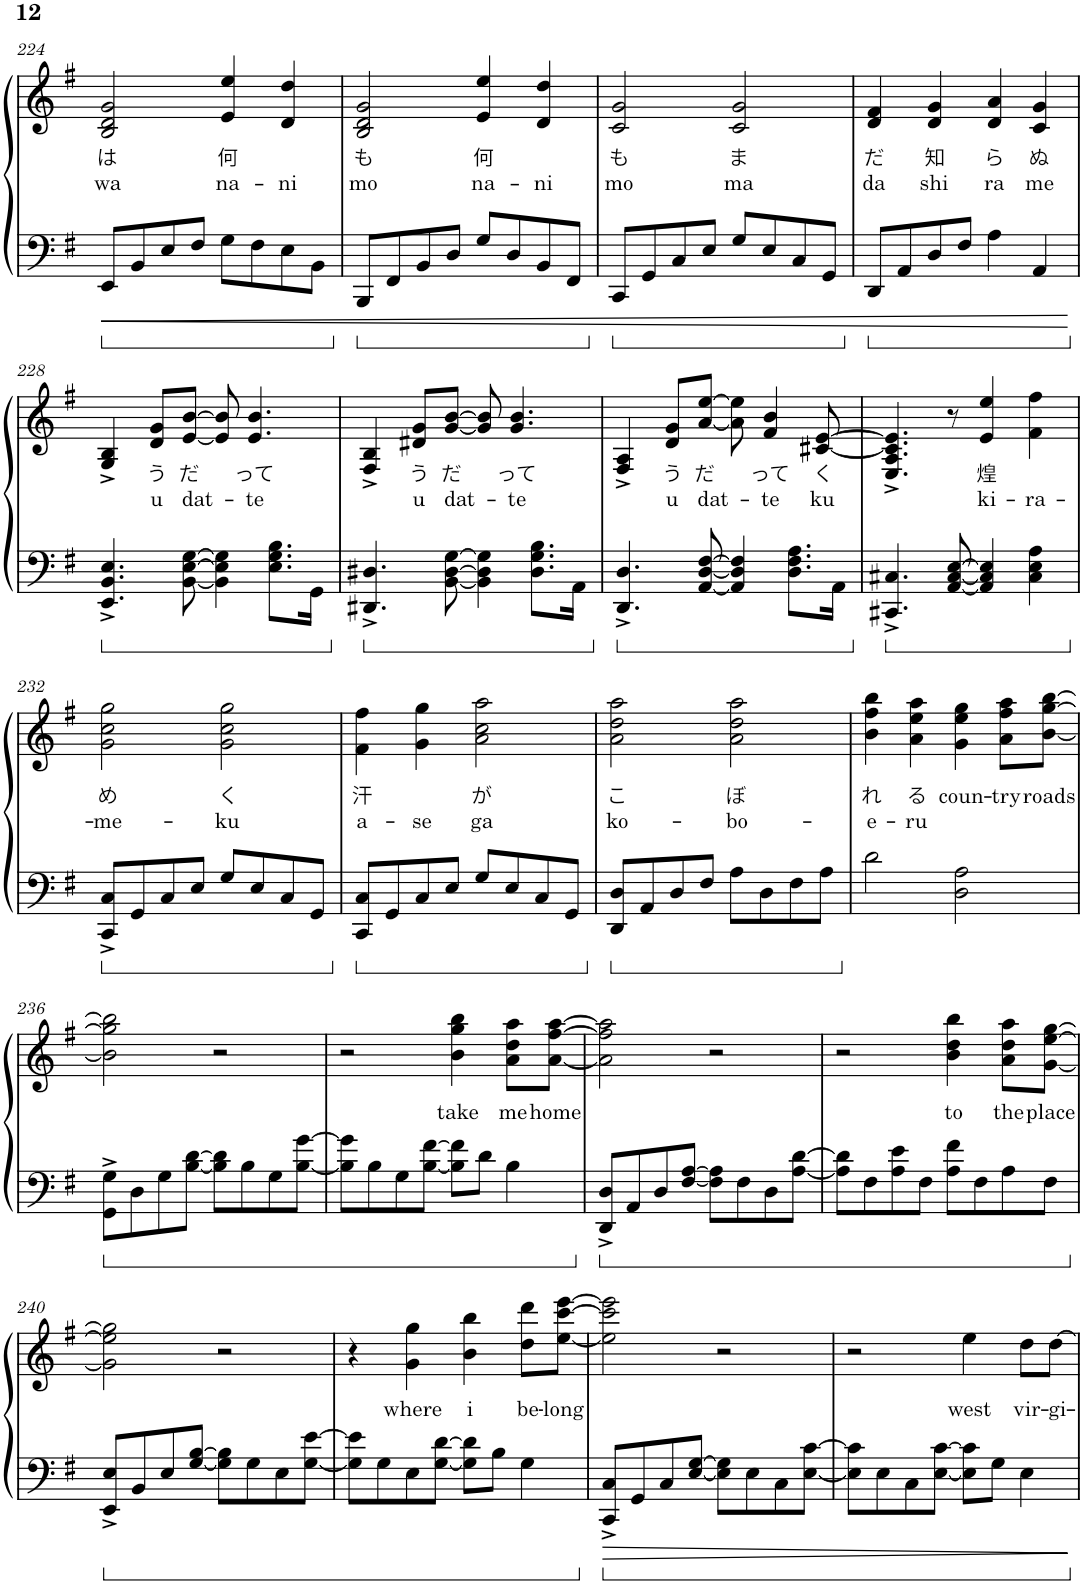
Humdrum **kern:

**kern	**kern	**text	**text
*part1	*part1	*part1	*part1
*staff2	*staff1	*staff1	*staff1
*I"Piano	*	*	*
*I'Pno.	*	*	*
!!LO:PB:g=z
*clefF4	*clefG2	*	*
*k[f#]	*k[f#]	*	*
*M4/4	*M4/4	*	*
=224	=224	=224	=224
!	!	!LO:LY:b	!LO:LY:b
8EE/L	2B/ 2d/ 2g/	は	wa
8BB/	.	.	.
8E/	.	.	.
8F#/J	.	.	.
!	!	!LO:LY:b	!LO:LY:b
8G\L	4e/ 4ee/	何	na-
8F#\	.	.	.
!	!	!	!LO:LY:b
8E\	4d/ 4dd/	.	-ni
8BB\J	.	.	.
=225	=225	=225	=225
!	!	!LO:LY:b	!LO:LY:b
8BBB/L	2B/ 2d/ 2g/	も	mo
8FF#/	.	.	.
8BB/	.	.	.
8D/J	.	.	.
!	!	!LO:LY:b	!LO:LY:b
8G/L	4e/ 4ee/	何	na-
8D/	.	.	.
!	!	!	!LO:LY:b
8BB/	4d/ 4dd/	.	-ni
8FF#/J	.	.	.
=226	=226	=226	=226
!	!	!LO:LY:b	!LO:LY:b
8CC/L	2c/ 2g/	も	mo
8GG/	.	.	.
8C/	.	.	.
8E/J	.	.	.
!	!	!LO:LY:b	!LO:LY:b
8G/L	2c/ 2g/	ま	ma
8E/	.	.	.
8C/	.	.	.
8GG/J	.	.	.
=227	=227	=227	=227
!	!	!LO:LY:b	!LO:LY:b
8DD/L	4d/ 4f#/	だ	da
8AA/	.	.	.
!	!	!LO:LY:b	!LO:LY:b
8D/	4d/ 4g/	知	shi
8F#/J	.	.	.
!	!	!LO:LY:b	!LO:LY:b
4A\	4d/ 4a/	ら	ra
!	!	!LO:LY:b	!LO:LY:b
4AA/	4c/ 4g/	ぬ	me
!!LO:LB:g=z
=228	=228	=228	=228
4.EE/^ 4.BB/^ 4.E/^	4G/^ 4B/^	.	.
!	!	!LO:LY:b	!LO:LY:b
.	8d/ 8g/L	う	u
!	!	!LO:LY:b	!LO:LY:b
[8BB\ [8E\ [8G\	[8e/ [8b/J	だ	dat-
4BB\] 4E\] 4G\]	8e/] 8b/]	.	.
!	!	!LO:LY:b	!LO:LY:b
.	4.e/ 4.b/	って	-te
8.E\ 8.G\ 8.B\L	.	.	.
16GG\Jk	.	.	.
=229	=229	=229	=229
4.DD#X/^ 4.D#X/^	4F#/^ 4B/^	.	.
!	!	!LO:LY:b	!LO:LY:b
.	8d#X/ 8g/L	う	u
!	!	!LO:LY:b	!LO:LY:b
[8BB\ [8D#\ [8G\	[8g/ [8b/J	だ	dat-
4BB\] 4D#\] 4G\]	8g/] 8b/]	.	.
!	!	!LO:LY:b	!LO:LY:b
.	4.g/ 4.b/	って	-te
8.D#\ 8.G\ 8.B\L	.	.	.
16AA\Jk	.	.	.
=230	=230	=230	=230
4.DD/^ 4.D/^	4F#/^ 4A/^	.	.
!	!	!LO:LY:b	!LO:LY:b
.	8d/ 8g/L	う	u
!	!	!LO:LY:b	!LO:LY:b
[8AA/ [8D/ [8F#/	[8a/ [8ee/J	だ	dat-
4AA/] 4D/] 4F#/]	8a\] 8ee\]	.	.
!	!	!LO:LY:b	!LO:LY:b
.	4f#/ 4b/	って	-te
8.D\ 8.F#\ 8.A\L	.	.	.
!	!	!LO:LY:b	!LO:LY:b
.	[8c#X/ [8e/	く	ku
16AA\Jk	.	.	.
=231	=231	=231	=231
4.CC#X/^ 4.C#X/^	4.E/^ 4.A/^ 4.c#/]^ 4.e/]^	.	.
[8AA/ [8C#/ [8E/	8r	.	.
!	!	!LO:LY:b	!LO:LY:b
4AA/] 4C#/] 4E/]	4e/ 4ee/	煌	ki-
!	!	!	!LO:LY:b
4C#\ 4E\ 4A\	4f#\ 4ff#\	.	-ra-
!!LO:LB:g=z
=232	=232	=232	=232
!	!	!LO:LY:b	!LO:LY:b
8CC/^ 8C/^L	2g\ 2cc\ 2gg\	め	-me-
8GG/	.	.	.
8C/	.	.	.
8E/J	.	.	.
!	!	!LO:LY:b	!LO:LY:b
8G/L	2g\ 2cc\ 2gg\	く	-ku
8E/	.	.	.
8C/	.	.	.
8GG/J	.	.	.
=233	=233	=233	=233
!	!	!LO:LY:b	!LO:LY:b
8CC/ 8C/L	4f#\ 4ff#\	汗	a-
8GG/	.	.	.
!	!	!	!LO:LY:b
8C/	4g\ 4gg\	.	-se
8E/J	.	.	.
!	!	!LO:LY:b	!LO:LY:b
8G/L	2a\ 2cc\ 2aa\	が	ga
8E/	.	.	.
8C/	.	.	.
8GG/J	.	.	.
=234	=234	=234	=234
!	!	!LO:LY:b	!LO:LY:b
8DD/ 8D/L	2a\ 2dd\ 2aa\	こ	ko-
8AA/	.	.	.
8D/	.	.	.
8F#/J	.	.	.
!	!	!LO:LY:b	!LO:LY:b
8A\L	2a\ 2dd\ 2aa\	ぼ	-bo-
8D\	.	.	.
8F#\	.	.	.
8A\J	.	.	.
=235	=235	=235	=235
!	!	!LO:LY:b	!LO:LY:b
2d\	4b\ 4ff#\ 4bb\	れ	-e-
!	!	!LO:LY:b	!LO:LY:b
.	4a\ 4ee\ 4aa\	る	-ru
!	!	!LO:LY:b	!
2D\ 2A\	4g\ 4ee\ 4gg\	coun-	.
!	!	!LO:LY:b	!
.	8a\ 8ff#\ 8aa\L	-try	.
!	!	!LO:LY:b	!
.	[8b\ [8gg\ [8bb\J	roads	.
!!LO:LB:g=z
=236	=236	=236	=236
8GG\^ 8G\^L	2b\] 2gg\] 2bb\]	.	.
8D\	.	.	.
8G\	.	.	.
[8B\ [8d\J	.	.	.
8B\] 8d\]L	2r	.	.
8B\	.	.	.
8G\	.	.	.
[8B\ [8g\J	.	.	.
=237	=237	=237	=237
8B\] 8g\]L	2r	.	.
8B\	.	.	.
8G\	.	.	.
[8B\ [8f#\J	.	.	.
!	!	!LO:LY:b	!
8B\] 8f#\]L	4b\ 4gg\ 4bb\	take	.
8d\J	.	.	.
!	!	!LO:LY:b	!
4B\	8a\ 8dd\ 8aa\L	me	.
!	!	!LO:LY:b	!
.	[8a\ [8ff#\ [8aa\J	home	.
=238	=238	=238	=238
8DD/^ 8D/^L	2a\] 2ff#\] 2aa\]	.	.
8AA/	.	.	.
8D/	.	.	.
[8F#/ [8A/J	.	.	.
8F#\] 8A\]L	2r	.	.
8F#\	.	.	.
8D\	.	.	.
[8A\ [8d\J	.	.	.
=239	=239	=239	=239
8A\] 8d\]L	2r	.	.
8F#\	.	.	.
8A\ 8e\	.	.	.
8F#\J	.	.	.
!	!	!LO:LY:b	!
8A\ 8f#\L	4b\ 4dd\ 4bb\	to	.
8F#\	.	.	.
!	!	!LO:LY:b	!
8A\	8a\ 8dd\ 8aa\L	the	.
!	!	!LO:LY:b	!
8F#\J	[8g\ [8ee\ [8gg\J	place	.
!!LO:LB:g=z
=240	=240	=240	=240
8EE/^ 8E/^L	2g\] 2ee\] 2gg\]	.	.
8BB/	.	.	.
8E/	.	.	.
[8G/ [8B/J	.	.	.
8G\] 8B\]L	2r	.	.
8G\	.	.	.
8E\	.	.	.
[8G\ [8e\J	.	.	.
=241	=241	=241	=241
8G\] 8e\]L	4r	.	.
8G\	.	.	.
!	!	!LO:LY:b	!
8E\	4g\ 4gg\	where	.
[8G\ [8d\J	.	.	.
!	!	!LO:LY:b	!
8G\] 8d\]L	4b\ 4bb\	i	.
8B\J	.	.	.
!	!	!LO:LY:b	!
4G\	8dd\ 8ddd\L	be-	.
!	!	!LO:LY:b	!
.	[8ee\ [8ccc\ [8eee\J	-long	.
=242	=242	=242	=242
8CC/^ 8C/^L	2ee\] 2ccc\] 2eee\]	.	.
8GG/	.	.	.
8C/	.	.	.
[8E/ [8G/J	.	.	.
8E\] 8G\]L	2r	.	.
8E\	.	.	.
8C\	.	.	.
[8E\ [8c\J	.	.	.
=243	=243	=243	=243
8E\] 8c\]L	2r	.	.
8E\	.	.	.
8C\	.	.	.
[8E\ [8c\J	.	.	.
!	!	!LO:LY:b	!
8E\] 8c\]L	4ee\	west	.
8G\J	.	.	.
!	!	!LO:LY:b	!
4E\	8dd\L	vir-	.
!	!	!LO:LY:b	!
.	[8dd\J	-gi-	.
=	=	=	=
*-	*-	*-	*-
